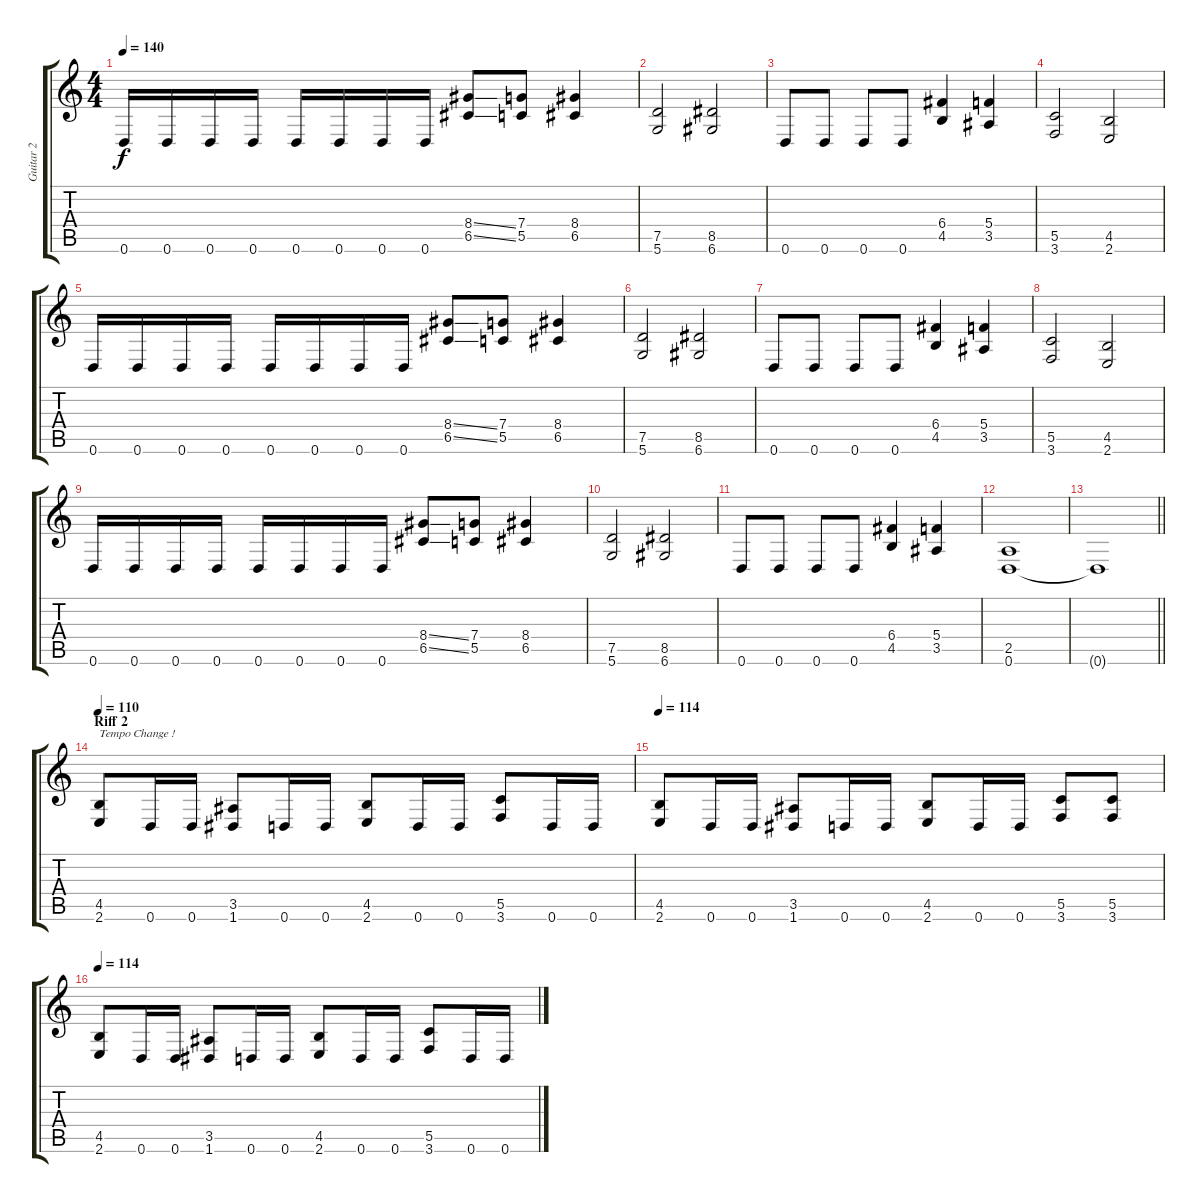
\track ("Guitar 2" "Guitar 2") {instrument distortionguitar}
\staff {score tabs}
\tuning (D4 A3 F3 C3 G2 D2) {hide}
\ts (4 4)
\tempo 140
\clef g2
\ks c
0.6.16{dy f} 0.6.16 0.6.16 0.6.16 0.6.16 0.6.16 0.6.16 0.6.16 (8.4{ss} 6.5{ss}).8 (7.4 5.5).8 (8.4 6.5).4 |
(7.5 5.6).2 (8.5 6.6).2 |
0.6.8 0.6.8 0.6.8 0.6.8 (6.4 4.5).4 (5.4 3.5).4 |
(5.5 3.6).2 (4.5 2.6).2 |
0.6.16 0.6.16 0.6.16 0.6.16 0.6.16 0.6.16 0.6.16 0.6.16 (8.4{ss} 6.5{ss}).8 (7.4 5.5).8 (8.4 6.5).4 |
(7.5 5.6).2 (8.5 6.6).2 |
0.6.8 0.6.8 0.6.8 0.6.8 (6.4 4.5).4 (5.4 3.5).4 |
(5.5 3.6).2 (4.5 2.6).2 |
0.6.16 0.6.16 0.6.16 0.6.16 0.6.16 0.6.16 0.6.16 0.6.16 (8.4{ss} 6.5{ss}).8 (7.4 5.5).8 (8.4 6.5).4 |
(7.5 5.6).2 (8.5 6.6).2 |
0.6.8 0.6.8 0.6.8 0.6.8 (6.4 4.5).4 (5.4 3.5).4 |
(2.5 0.6).1 |
\barLineRight lightlight
0.6{t}.1 |
\section ("" "Riff 2")
\tempo 110
(4.5 2.6).8{txt "Tempo Change !"} 0.6.16 0.6.16 (3.5 1.6).8 0.6.16 0.6.16 (4.5 2.6).8 0.6.16 0.6.16 (5.5 3.6).8 0.6.16 0.6.16 |
\tempo 114
(4.5 2.6).8 0.6.16 0.6.16 (3.5 1.6).8 0.6.16 0.6.16 (4.5 2.6).8 0.6.16 0.6.16 (5.5 3.6).8 (5.5 3.6).8 |
\tempo 114
(4.5 2.6).8 0.6.16 0.6.16 (3.5 1.6).8 0.6.16 0.6.16 (4.5 2.6).8 0.6.16 0.6.16 (5.5 3.6).8 0.6.16 0.6.16
